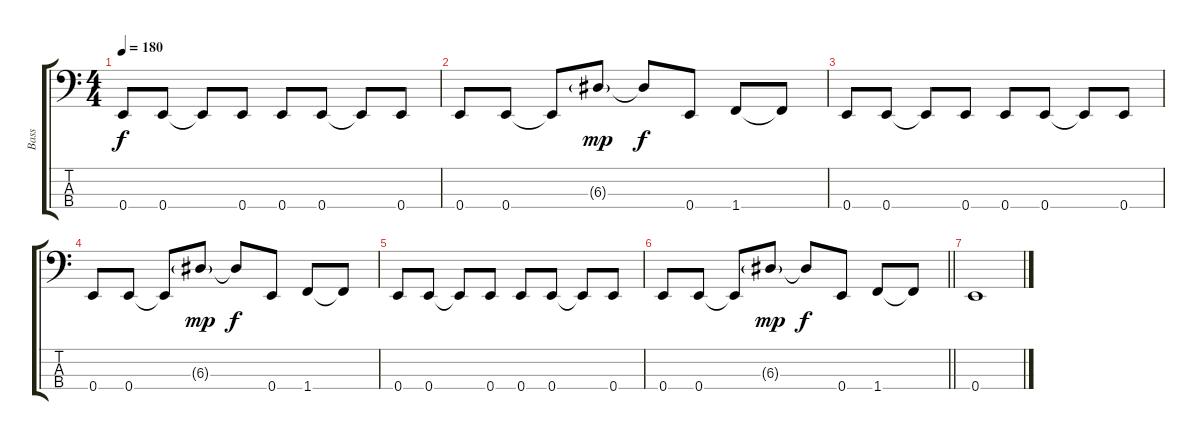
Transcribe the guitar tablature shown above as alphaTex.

\track ("Bass" "Bass") {instrument electricbasspick}
\staff {score tabs}
\tuning (G2 D2 A1 E1) {hide}
\ts (4 4)
\tempo 180
\clef f4
\ks c
0.4.8{dy f} 0.4.8 0.4{t}.8 0.4.8 0.4.8 0.4.8 0.4{t}.8 0.4.8 |
0.4.8 0.4.8 0.4{t}.8 6.3{g}.8{dy mp} 6.3{t}.8{dy f} 0.4.8 1.4.8 1.4{t}.8 |
0.4.8 0.4.8 0.4{t}.8 0.4.8 0.4.8 0.4.8 0.4{t}.8 0.4.8 |
0.4.8 0.4.8 0.4{t}.8 6.3{g}.8{dy mp} 6.3{t}.8{dy f} 0.4.8 1.4.8 1.4{t}.8 |
0.4.8 0.4.8 0.4{t}.8 0.4.8 0.4.8 0.4.8 0.4{t}.8 0.4.8 |
\barLineRight lightlight
0.4.8 0.4.8 0.4{t}.8 6.3{g}.8{dy mp} 6.3{t}.8{dy f} 0.4.8 1.4.8 1.4{t}.8 |
0.4.1
